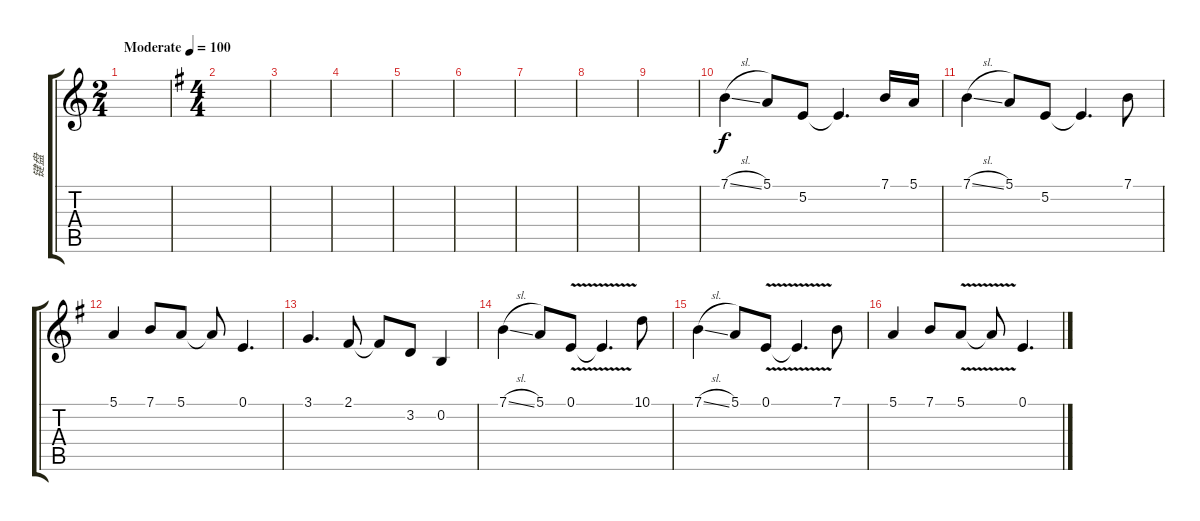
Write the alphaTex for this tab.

\track ("键盘" "键盘") {instrument flute}
\staff {score tabs}
\tuning (E4 B3 G3 D3 A2 E2) {hide}
\ts (2 4)
\tempo (100 "Moderate")
\clef g2
\ks c
|
\ts (4 4)
\ks eminor
|
|
|
|
|
|
|
|
7.1{sl}.4 5.1.8 5.2.8 5.2{t}.4{d} 7.1.16 5.1.16{txt ""} |
7.1{sl}.4 5.1.8 5.2.8 5.2{t}.4{d} 7.1.8 |
5.1.4 7.1.8 5.1.8 5.1{t}.8 0.1.4{d} |
3.1.4{d} 2.1.8 2.1{t}.8 3.2.8 0.2.4 |
7.1{sl}.4 5.1.8 0.1{v}.8 0.1{t}.4{d} 10.1.8 |
7.1{sl}.4 5.1.8 0.1{v}.8 0.1{t}.4{d} 7.1.8 |
5.1.4 7.1.8 5.1{v}.8 5.1{t}.8 0.1.4{d}
